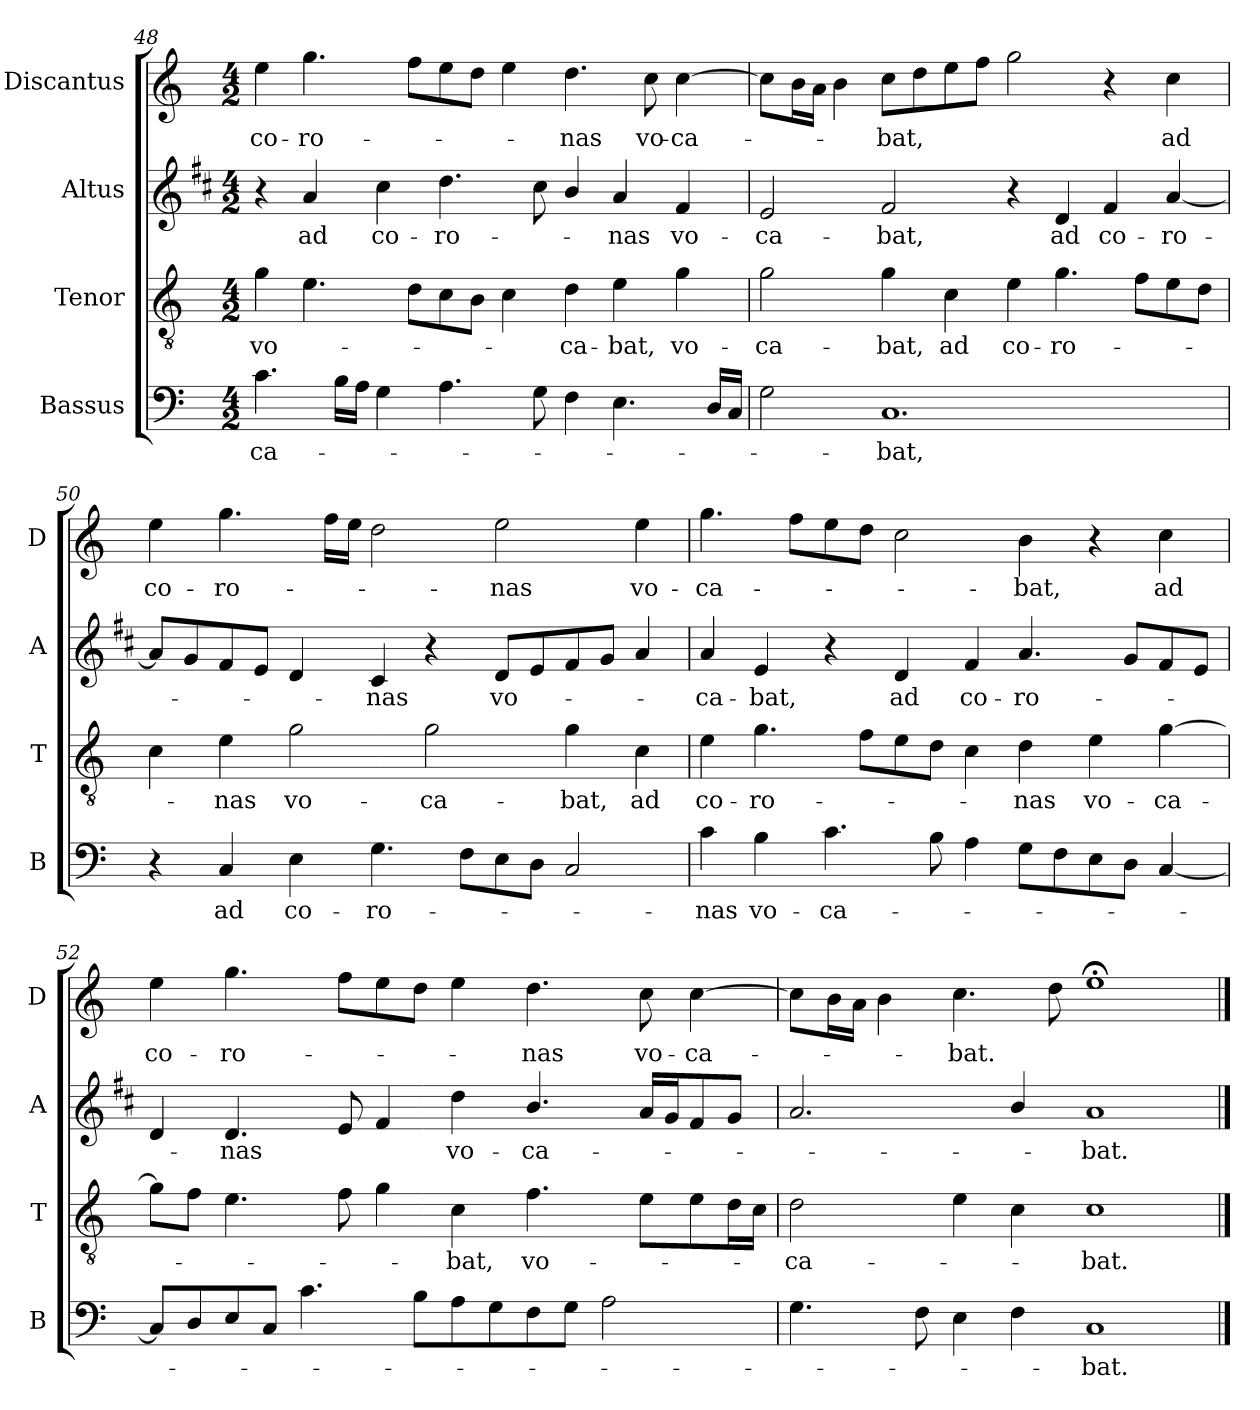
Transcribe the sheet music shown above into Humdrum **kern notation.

**kern	**text	**kern	**text	**kern	**text	**kern	**text
*part4	*part4	*part3	*part3	*part2	*part2	*part1	*part1
*staff4	*staff4	*staff3	*staff3	*staff2	*staff2	*staff1	*staff1
*I"Bassus	*	*I"Tenor	*	*I"Altus	*	*I"Discantus	*
*I'B	*	*I'T	*	*I'A	*	*I'D	*
*clefF4	*	*clefGv2	*	*clefG2	*	*clefG2	*
*	*	*	*	*ITrd1c2	*	*	*
*k[]	*	*k[]	*	*k[]	*	*k[]	*
*C:	*	*C:	*	*C:	*	*C:	*
*M4/2	*	*M4/2	*	*M4/2	*	*M4/2	*
=48	=48	=48	=48	=48	=48	=48	=48
!	!LO:LY:b	!	!LO:LY:b	!	!	!	!LO:LY:b
4.c\	-ca-	4g\	vo-	4r	.	4ee\	co-
!	!	!	!	!	!LO:LY:b	!	!LO:LY:b
.	.	4.e\	.	4g/	ad	4.gg\	-ro-
16B\LL	.	.	.	.	.	.	.
16A\JJ	.	.	.	.	.	.	.
!	!	!	!	!	!LO:LY:b	!	!
4G\	.	.	.	4b\	co-	.	.
.	.	8d\L	.	.	.	8ff\L	.
!	!	!	!	!	!LO:LY:b	!	!
4.A\	.	8c\	.	4.cc\	-ro-	8ee\	.
.	.	8B\J	.	.	.	8dd\J	.
.	.	4c\	.	.	.	4ee\	.
8G\	.	.	.	8b\	.	.	.
!	!	!	!LO:LY:b	!	!	!	!LO:LY:b
4F\	.	4d\	-ca-	4a/	.	4.dd\	-nas
!	!	!	!LO:LY:b	!	!LO:LY:b	!	!
4.E\	.	4e\	-bat,	4g/	-nas	.	.
!	!	!	!	!	!	!	!LO:LY:b
.	.	.	.	.	.	8cc\	vo-
!	!	!	!LO:LY:b	!	!LO:LY:b	!	!LO:LY:b
.	.	4g\	vo-	4e/	vo-	[4cc\	-ca-
16D/LL	.	.	.	.	.	.	.
16C/JJ	.	.	.	.	.	.	.
!!LO:PB:g=z
=49	=49	=49	=49	=49	=49	=49	=49
!	!	!	!LO:LY:b	!	!LO:LY:b	!	!
2G\	.	2g\	-ca-	2d/	-ca-	8cc\L]	.
.	.	.	.	.	.	16b\L	.
.	.	.	.	.	.	16a\JJ	.
.	.	.	.	.	.	4b\	.
!	!LO:LY:b	!	!LO:LY:b	!	!LO:LY:b	!	!LO:LY:b
1.C	-bat,	4g\	-bat,	2e/	-bat,	8cc\L	-bat,
.	.	.	.	.	.	8dd\	.
!	!	!	!LO:LY:b	!	!	!	!
.	.	4c\	ad	.	.	8ee\	.
.	.	.	.	.	.	8ff\J	.
!	!	!	!LO:LY:b	!	!	!	!
.	.	4e\	co-	4r	.	2gg\	.
!	!	!	!LO:LY:b	!	!LO:LY:b	!	!
.	.	4.g\	-ro-	4c/	ad	.	.
!	!	!	!	!	!LO:LY:b	!	!
.	.	.	.	4e/	co-	4r	.
.	.	8f\L	.	.	.	.	.
!	!	!	!	!	!LO:LY:b	!	!LO:LY:b
.	.	8e\	.	[4g/	-ro-	4cc\	ad
.	.	8d\J	.	.	.	.	.
=50	=50	=50	=50	=50	=50	=50	=50
!	!	!	!	!	!	!	!LO:LY:b
4r	.	4c\	.	8g/L]	.	4ee\	co-
.	.	.	.	8f/	.	.	.
!	!LO:LY:b	!	!LO:LY:b	!	!	!	!LO:LY:b
4C/	ad	4e\	-nas	8e/	.	4.gg\	-ro-
.	.	.	.	8d/J	.	.	.
!	!LO:LY:b	!	!LO:LY:b	!	!	!	!
4E\	co-	2g\	vo-	4c/	.	.	.
.	.	.	.	.	.	16ff\LL	.
.	.	.	.	.	.	16ee\JJ	.
!	!LO:LY:b	!	!	!	!LO:LY:b	!	!
4.G\	-ro-	.	.	4B/	-nas	2dd\	.
!	!	!	!LO:LY:b	!	!	!	!
.	.	2g\	-ca-	4r	.	.	.
8F\L	.	.	.	.	.	.	.
!	!	!	!	!	!LO:LY:b	!	!LO:LY:b
8E\	.	.	.	8c/L	vo-	2ee\	-nas
8D\J	.	.	.	8d/	.	.	.
!	!	!	!LO:LY:b	!	!	!	!
2C/	.	4g\	-bat,	8e/	.	.	.
.	.	.	.	8f/J	.	.	.
!	!	!	!LO:LY:b	!	!	!	!LO:LY:b
.	.	4c\	ad	4g/	.	4ee\	vo-
=51	=51	=51	=51	=51	=51	=51	=51
!	!LO:LY:b	!	!LO:LY:b	!	!LO:LY:b	!	!LO:LY:b
4c\	-nas	4e\	co-	4g/	-ca-	4.gg\	-ca-
!	!LO:LY:b	!	!LO:LY:b	!	!LO:LY:b	!	!
4B\	vo-	4.g\	-ro-	4d/	-bat,	.	.
.	.	.	.	.	.	8ff\L	.
!	!LO:LY:b	!	!	!	!	!	!
4.c\	-ca-	.	.	4r	.	8ee\	.
.	.	8f\L	.	.	.	8dd\J	.
!	!	!	!	!	!LO:LY:b	!	!
.	.	8e\	.	4c/	ad	2cc\	.
8B\	.	8d\J	.	.	.	.	.
!	!	!	!	!	!LO:LY:b	!	!
4A\	.	4c\	.	4e/	co-	.	.
!	!	!	!LO:LY:b	!	!LO:LY:b	!	!LO:LY:b
8G\L	.	4d\	-nas	4.g/	-ro-	4b\	-bat,
8F\	.	.	.	.	.	.	.
!	!	!	!LO:LY:b	!	!	!	!
8E\	.	4e\	vo-	.	.	4r	.
8D\J	.	.	.	8f/L	.	.	.
!	!	!	!LO:LY:b	!	!	!	!LO:LY:b
[4C/	.	[4g\	-ca-	8e/	.	4cc\	ad
.	.	.	.	8d/J	.	.	.
!!LO:LB:g=z
=52	=52	=52	=52	=52	=52	=52	=52
!	!	!	!	!	!	!	!LO:LY:b
8C/L]	.	8g\L]	.	4c/	.	4ee\	co-
8D/	.	8f\J	.	.	.	.	.
!	!	!	!	!	!LO:LY:b	!	!LO:LY:b
8E/	.	4.e\	.	4.c/	-nas	4.gg\	-ro-
8C/J	.	.	.	.	.	.	.
4.c\	.	.	.	.	.	.	.
.	.	8f\	.	8d/	.	8ff\L	.
.	.	4g\	.	4e/	.	8ee\	.
8B\L	.	.	.	.	.	8dd\J	.
!	!	!	!LO:LY:b	!	!LO:LY:b	!	!
8A\	.	4c\	-bat,	4cc\	vo-	4ee\	.
8G\	.	.	.	.	.	.	.
!	!	!	!LO:LY:b	!	!LO:LY:b	!	!LO:LY:b
8F\	.	4.f\	vo-	4.a/	-ca-	4.dd\	-nas
8G\J	.	.	.	.	.	.	.
2A\	.	.	.	.	.	.	.
!	!	!	!	!	!	!	!LO:LY:b
.	.	8e\L	.	16g/LL	.	8cc\	vo-
.	.	.	.	16f/J	.	.	.
!	!	!	!	!	!	!	!LO:LY:b
.	.	8e\	.	8e/	.	[4cc\	-ca-
.	.	16d\L	.	8f/J	.	.	.
.	.	16c\JJ	.	.	.	.	.
=53	=53	=53	=53	=53	=53	=53	=53
!	!	!	!LO:LY:b	!	!	!	!
4.G\	.	2d\	-ca-	2.g/	.	8cc\L]	.
.	.	.	.	.	.	16b\L	.
.	.	.	.	.	.	16a\JJ	.
.	.	.	.	.	.	4b\	.
8F\	.	.	.	.	.	.	.
!	!	!	!	!	!	!	!LO:LY:b
4E\	.	4e\	.	.	.	4.cc\	-bat.
4F\	.	4c\	.	4a/	.	.	.
.	.	.	.	.	.	8dd\	.
!	!LO:LY:b	!	!LO:LY:b	!	!LO:LY:b	!	!
1C	-bat.	1c	-bat.	1g	-bat.	1ee;<	.
==	==	==	==	==	==	==	==
*-	*-	*-	*-	*-	*-	*-	*-
